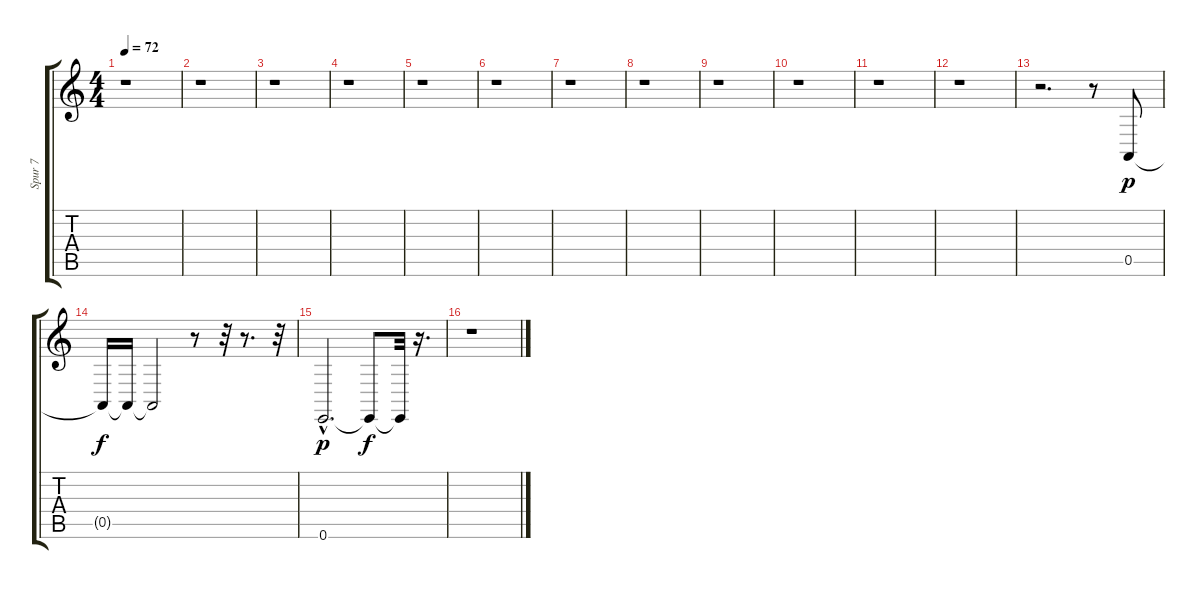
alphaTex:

\track ("Spur 7" "Spur 7") {instrument acousticgrandpiano}
\staff {score tabs}
\tuning (E4 B3 G3 D3 A2 E2) {hide}
\ts (4 4)
\tempo 72
\clef g2
\ks c
r.1{dy p} |
r.1 |
r.1 |
r.1 |
r.1 |
r.1 |
r.1 |
r.1 |
r.1 |
r.1 |
r.1 |
r.1 |
r.2{d} r.8 0.5.8 |
0.5{t}.16{dy f} 0.5{t}.16 0.5{t}.2 r.8 r.32 r.8{d} r.32 |
0.6{hac}.2{d dy p} 0.6{t}.8{dy f} 0.6{t}.32 r.16{d} |
r.1
